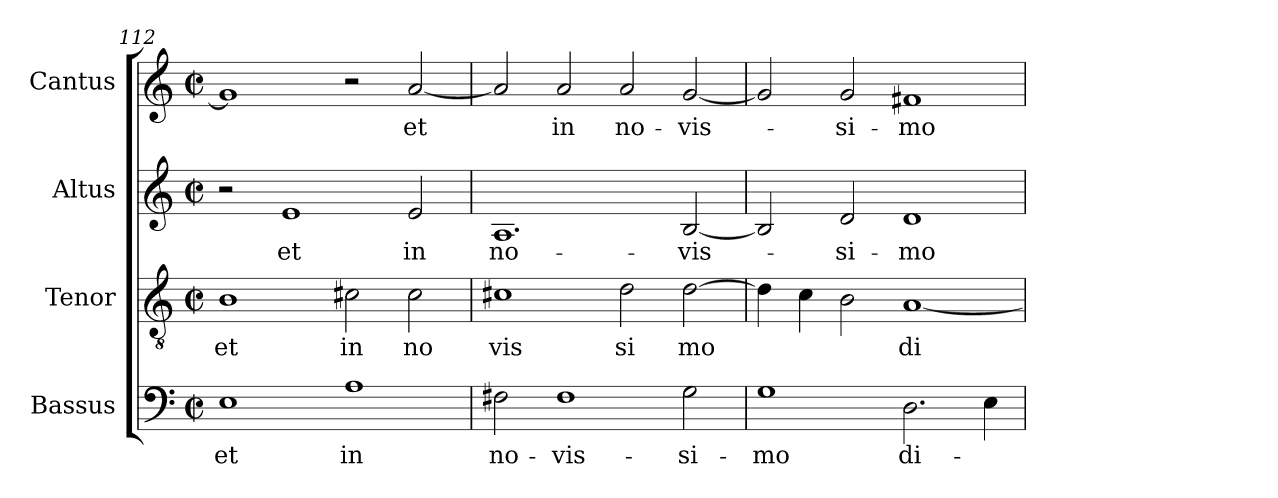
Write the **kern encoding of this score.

**kern	**text	**kern	**text	**kern	**text	**kern	**text
*part4	*part4	*part3	*part3	*part2	*part2	*part1	*part1
*staff4	*staff4	*staff3	*staff3	*staff2	*staff2	*staff1	*staff1
*I"Bassus	*	*I"Tenor	*	*I"Altus	*	*I"Cantus	*
*clefF4	*	*clefGv2	*	*clefG2	*	*clefG2	*
*M2/2	*	*M2/2	*	*M2/2	*	*M2/2	*
*met(c|)	*	*met(c|)	*	*met(c|)	*	*met(c|)	*
=112	=112	=112	=112	=112	=112	=112	=112
!	!LO:LY:b:cj	!	!LO:LY:b:cj	!	!	!	!
1E	et	1B	et	2r	.	1g#]	.
!	!	!	!	!	!LO:LY:b:cj	!	!
.	.	.	.	1e	et	.	.
!	!LO:LY:b:cj	!	!LO:LY:b:cj	!	!	!	!
1A	in	2c#X\	in	.	.	2r	.
!	!	!	!LO:LY:b:cj	!	!LO:LY:b:cj	!	!LO:LY:b:cj
.	.	2c#\	no	2e/	in	[<2a/	et
=113	=113	=113	=113	=113	=113	=113	=113
!	!LO:LY:b:cj	!	!LO:LY:b:cj	!	!LO:LY:b:cj	!	!
2F#X\	no-	1c#X	vis	1.A	no-	2a/]	.
!	!LO:LY:b:cj	!	!	!	!	!	!LO:LY:b:cj
1F#	-vis-	.	.	.	.	2a/	in
!	!	!	!LO:LY:b:cj	!	!	!	!LO:LY:b:cj
.	.	2d\	si	.	.	2a/	no-
!	!LO:LY:b:cj	!	!LO:LY:b	!	!LO:LY:b	!	!LO:LY:b
2G\	-si-	[>2d\	mo	[<2B/	-vis-	[<2g/	-vis-
=114	=114	=114	=114	=114	=114	=114	=114
!	!LO:LY:b:cj	!	!	!	!	!	!
1G	-mo	4d\]	.	2B/]	.	2g/]	.
.	.	4c\	.	.	.	.	.
!	!	!	!	!	!LO:LY:b:cj	!	!LO:LY:b:cj
.	.	2B\	.	2d/	-si-	2g/	-si-
!	!LO:LY:b:cj	!	!LO:LY:b:cj	!	!LO:LY:b:cj	!	!LO:LY:b:cj
2.D\	di-	[<1A	di	1d	-mo	1f#X	-mo
4E\	.	.	.	.	.	.	.
=	=	=	=	=	=	=	=
*-	*-	*-	*-	*-	*-	*-	*-
